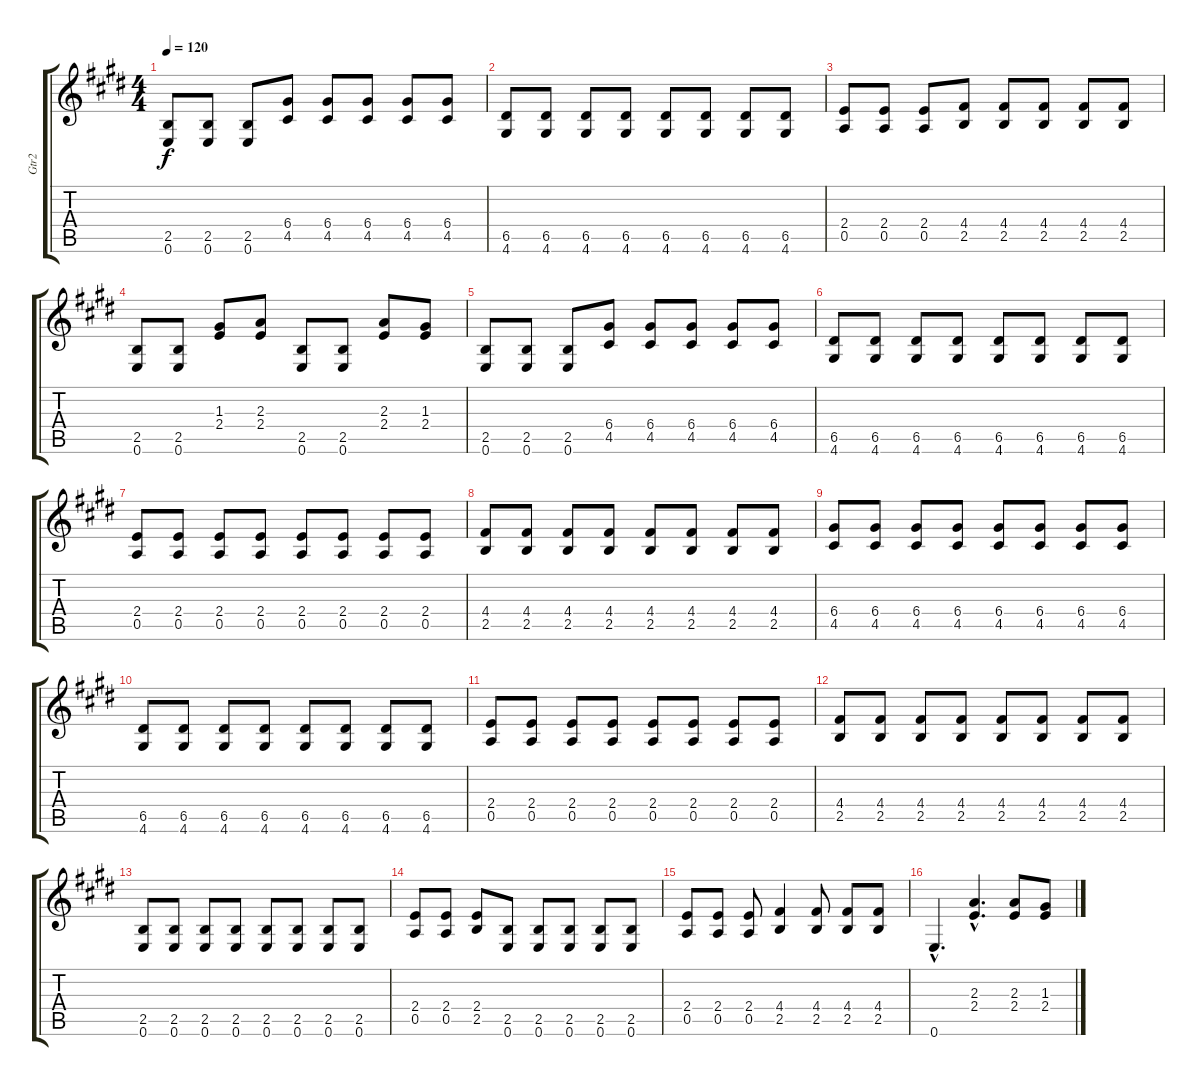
\track ("Gtr2" "Gtr2") {instrument electricguitarmuted}
\staff {score tabs}
\tuning (E4 B3 G3 D3 A2 E2) {hide}
\ts (4 4)
\tempo 120
\clef g2
\ks e
(2.5 0.6).8{dy f} (2.5 0.6).8 (2.5 0.6).8 (6.4 4.5).8 (6.4 4.5).8 (6.4 4.5).8 (6.4 4.5).8 (6.4 4.5).8 |
(6.5 4.6).8 (6.5 4.6).8 (6.5 4.6).8 (6.5 4.6).8 (6.5 4.6).8 (6.5 4.6).8 (6.5 4.6).8 (6.5 4.6).8 |
(2.4 0.5).8 (2.4 0.5).8 (2.4 0.5).8 (4.4 2.5).8 (4.4 2.5).8 (4.4 2.5).8 (4.4 2.5).8 (4.4 2.5).8 |
(2.5 0.6).8 (2.5 0.6).8 (1.3 2.4).8 (2.3 2.4).8 (2.5 0.6).8 (2.5 0.6).8 (2.3 2.4).8 (1.3 2.4).8 |
(2.5 0.6).8 (2.5 0.6).8 (2.5 0.6).8 (6.4 4.5).8 (6.4 4.5).8 (6.4 4.5).8 (6.4 4.5).8 (6.4 4.5).8 |
(6.5 4.6).8 (6.5 4.6).8 (6.5 4.6).8 (6.5 4.6).8 (6.5 4.6).8 (6.5 4.6).8 (6.5 4.6).8 (6.5 4.6).8 |
(2.4 0.5).8 (2.4 0.5).8 (2.4 0.5).8 (2.4 0.5).8 (2.4 0.5).8 (2.4 0.5).8 (2.4 0.5).8 (2.4 0.5).8 |
(4.4 2.5).8 (4.4 2.5).8 (4.4 2.5).8 (4.4 2.5).8 (4.4 2.5).8 (4.4 2.5).8 (4.4 2.5).8 (4.4 2.5).8 |
(6.4 4.5).8 (6.4 4.5).8 (6.4 4.5).8 (6.4 4.5).8 (6.4 4.5).8 (6.4 4.5).8 (6.4 4.5).8 (6.4 4.5).8 |
(6.5 4.6).8 (6.5 4.6).8 (6.5 4.6).8 (6.5 4.6).8 (6.5 4.6).8 (6.5 4.6).8 (6.5 4.6).8 (6.5 4.6).8 |
(2.4 0.5).8 (2.4 0.5).8 (2.4 0.5).8 (2.4 0.5).8 (2.4 0.5).8 (2.4 0.5).8 (2.4 0.5).8 (2.4 0.5).8 |
(4.4 2.5).8 (4.4 2.5).8 (4.4 2.5).8 (4.4 2.5).8 (4.4 2.5).8 (4.4 2.5).8 (4.4 2.5).8 (4.4 2.5).8 |
(2.5 0.6).8 (2.5 0.6).8 (2.5 0.6).8 (2.5 0.6).8 (2.5 0.6).8 (2.5 0.6).8 (2.5 0.6).8 (2.5 0.6).8 |
(2.4 0.5).8 (2.4 0.5).8 (2.4 2.5).8 (2.5 0.6).8 (2.5 0.6).8 (2.5 0.6).8 (2.5 0.6).8 (2.5 0.6).8 |
(2.4 0.5).8 (2.4 0.5).8 (2.4 0.5).8 (4.4 2.5).4 (4.4 2.5).8 (4.4 2.5).8 (4.4 2.5).8 |
0.6{hac}.4{d} (2.3{hac} 2.4{hac}).4{d} (2.3 2.4).8 (1.3 2.4).8
